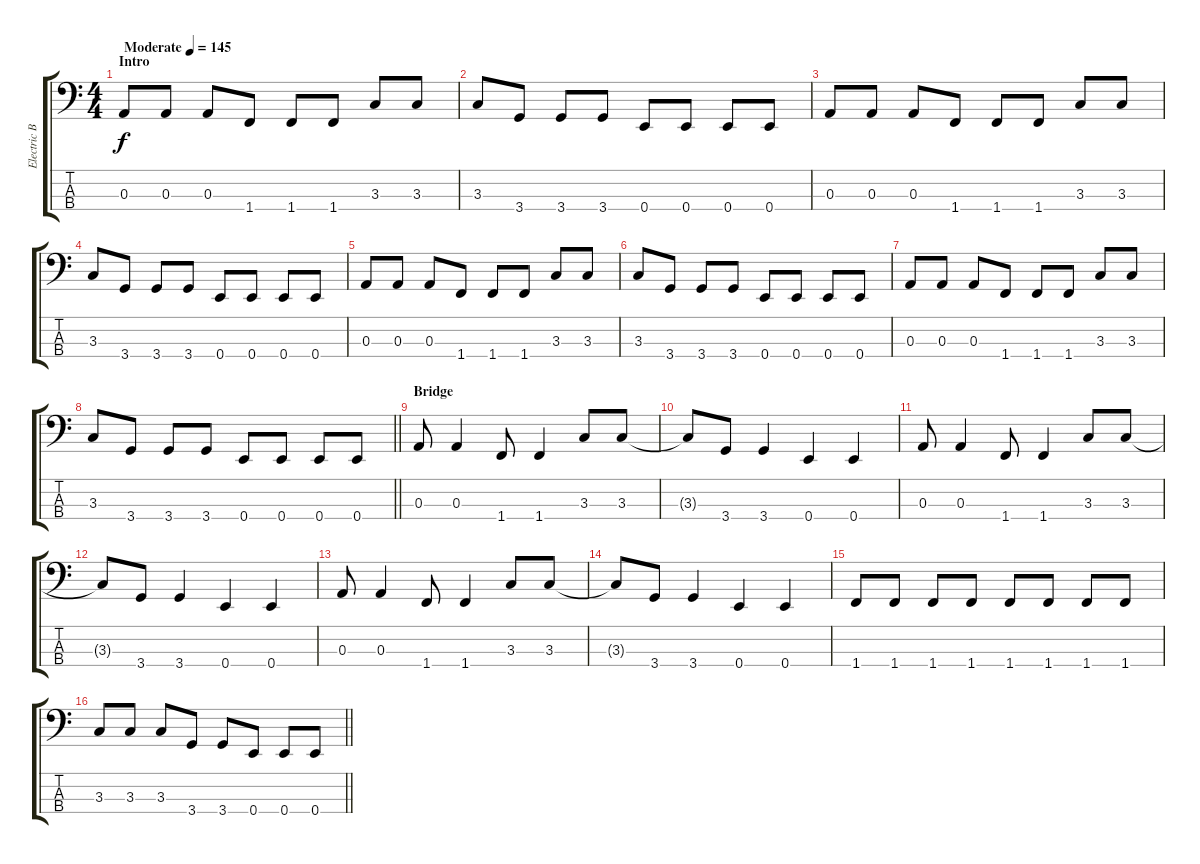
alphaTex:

\track ("Electric Bass" "Electric B") {instrument electricbassfinger}
\staff {score tabs}
\tuning (G2 D2 A1 E1) {hide}
\ts (4 4)
\section ("" "Intro")
\tempo (145 "Moderate")
\clef f4
\ks c
0.3.8{dy f instrument electricbassfinger} 0.3.8 0.3.8 1.4.8 1.4.8 1.4.8 3.3.8 3.3.8 |
3.3.8 3.4.8 3.4.8 3.4.8 0.4.8 0.4.8 0.4.8 0.4.8 |
0.3.8 0.3.8 0.3.8 1.4.8 1.4.8 1.4.8 3.3.8 3.3.8 |
3.3.8 3.4.8 3.4.8 3.4.8 0.4.8 0.4.8 0.4.8 0.4.8 |
0.3.8 0.3.8 0.3.8 1.4.8 1.4.8 1.4.8 3.3.8 3.3.8 |
3.3.8 3.4.8 3.4.8 3.4.8 0.4.8 0.4.8 0.4.8 0.4.8 |
0.3.8 0.3.8 0.3.8 1.4.8 1.4.8 1.4.8 3.3.8 3.3.8 |
\barLineRight lightlight
3.3.8 3.4.8 3.4.8 3.4.8 0.4.8 0.4.8 0.4.8 0.4.8 |
\section ("" "Bridge")
0.3.8 0.3.4 1.4.8 1.4.4 3.3.8 3.3.8 |
3.3{t}.8 3.4.8 3.4.4 0.4.4 0.4.4 |
0.3.8 0.3.4 1.4.8 1.4.4 3.3.8 3.3.8 |
3.3{t}.8 3.4.8 3.4.4 0.4.4 0.4.4 |
0.3.8 0.3.4 1.4.8 1.4.4 3.3.8 3.3.8 |
3.3{t}.8 3.4.8 3.4.4 0.4.4 0.4.4 |
1.4.8 1.4.8 1.4.8 1.4.8 1.4.8 1.4.8 1.4.8 1.4.8 |
\barLineRight lightlight
3.3.8 3.3.8 3.3.8 3.4.8 3.4.8 0.4.8 0.4.8 0.4.8
